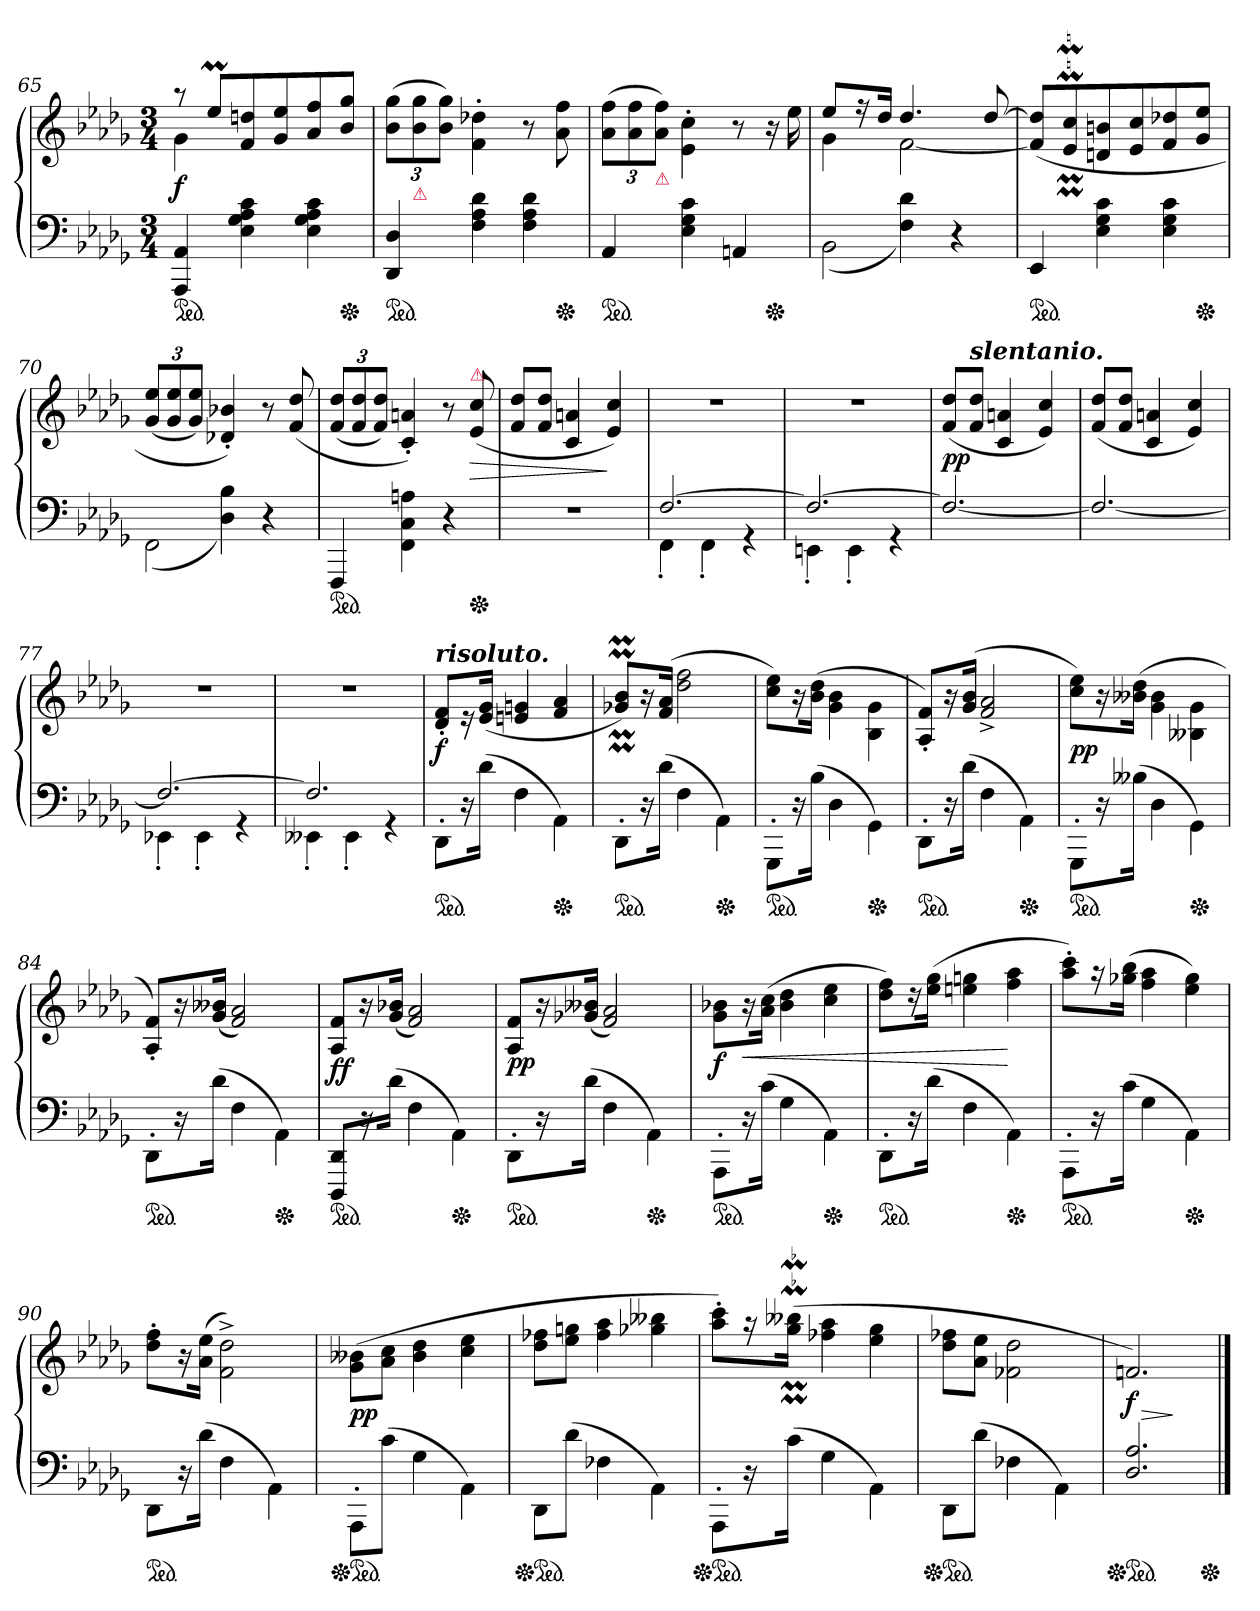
**kern	**kern	**dynam
*part1	*part1	*part1
*staff2	*staff1	*staff1/2
*clefF4	*clefG2	*
*k[b-e-a-d-g-]	*k[b-e-a-d-g-]	*
*D-:	*D-:	*
*M3/4	*M3/4	*
=65	=65	=65
*	*^	*
*ped	*	*	*
4AAA- 4AA-	8raa	4g-	f
.	8ee-ML	.	.
4E- 4G- 4A- 4c	8f 8ddn	2ryy	.
.	8g- 8ee-	.	.
4E- 4G- 4A- 4c	8a- 8ff	.	.
*Xped	*	*	*
.	8b- 8gg-J	.	.
*	*v	*v	*
=66	=66	=66
*ped	*	*
4DD- 4D-	(12b- 12gg-L	.
!	!LO:TX:b:color=crimson:t=⚠	!
.	12b- 12gg-	.
.	12b- 12gg-J)	.
4F 4A- 4d-	4f'\ 4dd-X'\	.
4F 4A- 4d-	8r	.
*Xped	*	*
.	8a- 8ff	.
=67	=67	=67
*ped	*	*
4AA-	(>12a- 12ffL	.
.	12a- 12ff	.
!	!LO:TX:b:color=crimson:t=⚠	!
.	12a- 12ffJ)	.
4E- 4G- 4c	4e-'\ 4cc'\	.
4AAn	8r	.
*Xped	*	*
.	16r	.
.	16ee-	.
=68	=68	=68
*^	*^	*
4ryy	(>2BB-\	8ee-L	4g-	.
.	.	16r	.	.
.	.	16dd-Jk	.	.
4F\ 4d-\)	.	4.dd-	[2f	.
4r	4ryy	.	.	.
.	.	[8dd-	.	.
*v	*v	*	*	*
*	*v	*v	*
=69	=69	=69
*ped	*	*
4EE-	(<8f] 8dd-]L	.
.	8e-M 8ccM	.
4E- 4G- 4c	8dn 8bn	.
.	8e- 8cc	.
4E- 4G- 4c	8f 8dd-	.
*Xped	*	*
.	8g- 8ee-J	.
=70	=70	=70
*^	*	*
4ryy	(>2FF\	(>12g-/ 12ee-/L	.
.	.	12g- 12ee-	.
.	.	12g- 12ee-J)	.
4D-\ 4B-\)	.	4d-X'> 4b-X'>)	.
4r	4ryy	8r	.
.	.	(<8f 8dd-	.
*v	*v	*	*
=71	=71	=71
*ped	*	*
4FFF	(>12f 12dd-L	.
.	12f 12dd-	.
.	12f 12dd-J)	.
4FF\ 4C\ 4An\	4c'> 4an'>)	.
4r	8r	.
!	!LO:TX:a:color=crimson:t=⚠	!
!	!	!LO:HP:b
*Xped	*	*
.	(<8e- 8cc	>
=72	=72	=72
2.r	8f 8dd-L	.
.	8f 8dd-J	.
.	4c 4an	.
.	4e- 4cc)	]
=73	=73	=73
*^	*	*
[2.F	4FF'>	2.r	.
.	4FF'>	.	.
.	4rGG	.	.
=74	=74	=74	=74
2.F_>	4EEn'>	2.r	.
.	4EE'>	.	.
.	4rGG	.	.
*v	*v	*	*
=75	=75	=75
2.F/_>	(<8f 8dd-L	pp
!	!LO:TX:a:Bi:t=slentanio.	!
.	8f 8dd-J	.
.	4c 4an	.
.	4e- 4cc)	.
=76	=76	=76
2.F/_	(<8f 8dd-L	.
.	8f 8dd-J	.
.	4c 4an	.
.	4e- 4cc)	.
=77	=77	=77
*^	*	*
2.F_	4EE-X'>	2.r	.
.	4EE-'>	.	.
.	4rGG	.	.
=78	=78	=78	=78
2.F]	4EE--X'>	2.r	.
.	4EE--'>	.	.
.	4rGG	.	.
=79	=79	=79	=79
!	!	!LO:TX:a:Bi:t=risoluto.	!
*v	*v	*	*
*ped	*	*
8DD-'L	8d-'/ 8f'/L	f
16r	16r	.
(>16d-Jk	(<16e- 16g-Jk	.
4F	4en 4gn	.
*Xped	*	*
4AA-\)	4f 4a-	.
=80	=80	=80
*ped	*	*
8DD-'L	8g-XM/ 8b-M/L)	.
16r	16r	.
(>16d-Jk	(>16f 16a-Jk	.
4F	2dd- 2ff	.
*Xped	*	*
4AA-\)	.	.
=81	=81	=81
*ped	*	*
8GGG-'\L	8cc 8ee-L)	.
16r	16r	.
(>16B-Jk	(>16b- 16dd-Jk	.
4D-	4g-\ 4b-\	.
*Xped	*	*
4GG-\)	4B-\ 4g-\	.
=82	=82	=82
*ped	*	*
8DD-'L	8A-'>/ 8f'>/L)	.
16r	16r	.
(>16d-Jk	(>16g- 16b-Jk	.
4F	2f^ 2a-^	.
*Xped	*	*
4AA-\)	.	.
=83	=83	=83
*ped	*	*
8GGG-'\L	8cc 8ee-L)	pp
16r	16r	.
(>16B--XJk	(>16b--X 16dd-Jk	.
4D-	4g-\ 4b--\	.
*Xped	*	*
4GG-\)	4B--X\ 4g-\	.
=84	=84	=84
*ped	*	*
8DD-'L	8A-'>/ 8f'>/L)	.
16r	16r	.
(>16d-Jk	(<16g- 16b--XJk	.
4F	2f 2a-)	.
*Xped	*	*
4AA-\)	.	.
=85	=85	=85
*ped	*	*
8DDD-/ 8DD-/L	8A-/ 8f/L	ff
16r	16r	.
(>16d-\Jk	(<16g- 16b-XJk	.
4F	2f 2a-)	.
*Xped	*	*
4AA-\)	.	.
=86	=86	=86
*ped	*	*
8DD-'L	8A-/ 8f/L	pp
16r	16r	.
(>16d-Jk	(<16g-X 16b--XJk	.
4F	2f 2a-)	.
*Xped	*	*
4AA-\)	.	.
=87	=87	=87
*ped	*	*
8AAA-'\L	8g-\ 8b-X\L	f
16r	16r	<
(>16cJk	(>16a- 16ccJk	.
4G-	4b- 4dd-	.
*Xped	*	*
4AA-\)	4cc 4ee-	.
=88	=88	=88
*ped	*	*
8DD-'L	8dd- 8ffL)	.
16r	16r	.
(>16d-Jk	(>16ee- 16gg-Jk	.
4F	4een 4ggn	.
*Xped	*	*
4AA-\)	4ff 4aa-	[
=89	=89	=89
*ped	*	*
8AAA-'\L	8aa-' 8ccc'L)	.
16r	16r	.
(>16cJk	(>16gg-X 16bb-Jk	.
4G-	4ff 4aa-	.
*Xped	*	*
4AA-\)	4ee- 4gg-)	.
=90	=90	=90
*ped	*	*
8DD-L	8dd-' 8ff'L	.
16r	16r	.
(>16d-Jk	(>16a- 16ee-Jk	.
4F	2f^\ 2dd-^\)	.
4AA-\)	.	.
=91	=91	=91
*Xped	*	*
*ped	*	*
8AAA-'\L	(>8g-\ 8b--X\L	pp
(>8cJ	8a- 8ccJ	.
4G-	4b-- 4dd-	.
4AA-\)	4cc 4ee-	.
=92	=92	=92
*Xped	*	*
*ped	*	*
8DD-\L	8dd- 8ff-XL	.
(>8d-J	8ee- 8ggnJ	.
4F-X	4ff- 4aa-	.
4AA-\)	4gg-X 4bb--X	.
=93	=93	=93
*Xped	*	*
*ped	*	*
8AAA-'\L	8aa-' 8ccc'L)	.
16r	16r	.
(>16cJk	(>16gg-M 16bb--XMJk	.
4G-	4ff-X 4aa-	.
4AA-\)	4ee- 4gg-	.
=94	=94	=94
*Xped	*	*
*ped	*	*
8DD-L	8dd- 8ff-XL	.
(>8d-J	8a- 8ee-J	.
4F-X	2f-X\ 2dd-\	.
4AA-\)	.	.
=95	=95	=95
*Xped	*	*
*ped	*	*
2.D-/ 2.A-/	2.fn)	> f
.	.	]
*Xped	*	*
==	==	==
*-	*-	*-
